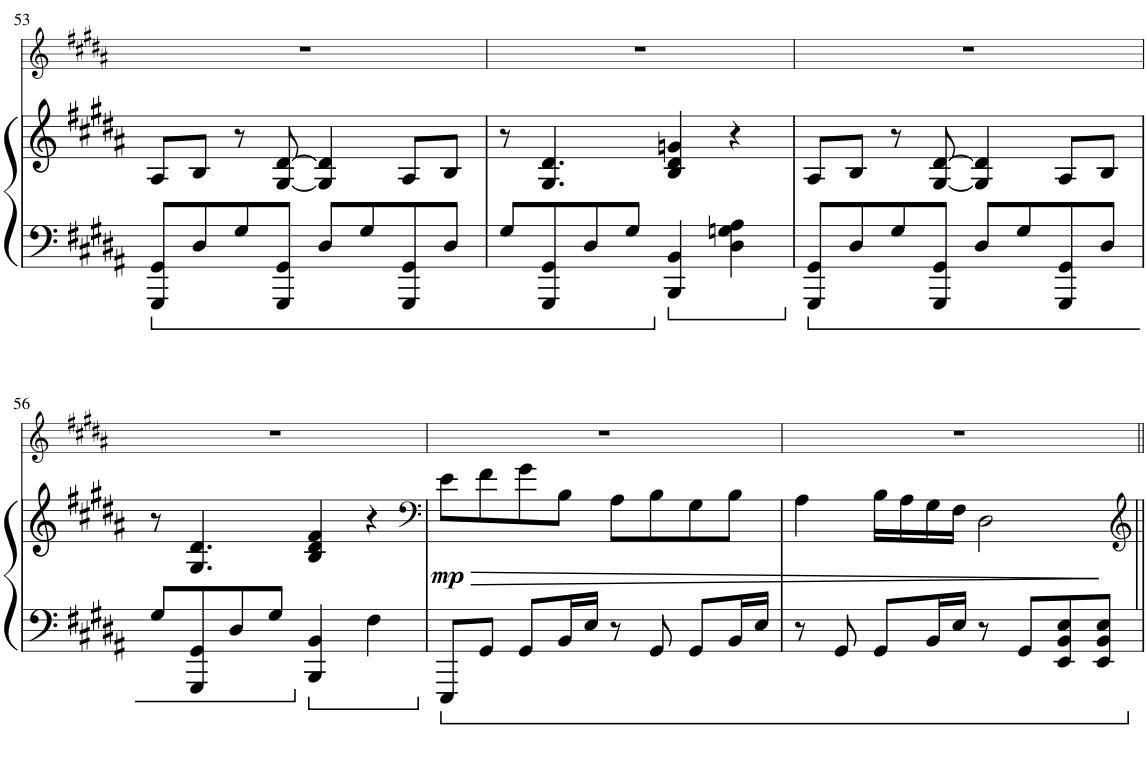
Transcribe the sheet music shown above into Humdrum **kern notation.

**kern	**kern	**dynam
*part1	*part1	*part1
*staff2	*staff1	*staff1/2
*I"Ossia	*	*
!!LO:PB:g=z
*clefF4	*clefG2	*
*k[f#c#g#d#a#]	*k[f#c#g#d#a#]	*
*M4/4	*M4/4	*
=53	=53	=53
8GGG#/ 8GG#/L	8A#/L	.
8D#/	8B/J	.
8G#/	8r	.
8GGG#/ 8GG#/J	[8G#/ [8d#/	.
8D#/L	4G#/] 4d#/]	.
8G#/	.	.
8GGG#/ 8GG#/	8A#/L	.
8D#/J	8B/J	.
=54	=54	=54
8G#/L	8r	.
8GGG#/ 8GG#/	4.G#/ 4.d#/	.
8D#/	.	.
8G#/J	.	.
4BBB/ 4BB/	4B/ 4d#/ 4gn/	.
4D#\ 4Gn\ 4A#\	4r	.
=55	=55	=55
8GGG#/ 8GG#/L	8A#/L	.
8D#/	8B/J	.
8G#/	8r	.
8GGG#/ 8GG#/J	[8G#/ [8d#/	.
8D#/L	4G#/] 4d#/]	.
8G#/	.	.
8GGG#/ 8GG#/	8A#/L	.
8D#/J	8B/J	.
!!LO:LB:g=z
=56	=56	=56
8G#/L	8r	.
8GGG#/ 8GG#/	4.G#/ 4.d#/	.
8D#/	.	.
8G#/J	.	.
4BBB/ 4BB/	4B/ 4d#/ 4f#/	.
4F#\	4r	.
=57	=57	=57
*	*clefF4	*
!	!	!LO:DY:b
8EEE/L	8e\L	mp
8GG#/J	8f#\	.
8GG#/L	8g#\	.
16BB/L	8B\J	.
16E/JJ	.	.
8r	8A#\L	.
8GG#/	8B\	.
8GG#/L	8G#\	.
16BB/L	8B\J	.
16E/JJ	.	.
=58	=58	=58
8r	4A#\	.
8GG#/	.	.
8GG#/L	16B\LL	.
.	16A#\	.
16BB/L	16G#\	.
16E/JJ	16F#\JJ	.
8r	2D#\	.
8GG#/L	.	.
8EE/ 8BB/ 8E/	.	.
8EE/ 8BB/ 8E/J	.	.
=||	=||	=||
*-	*-	*-
